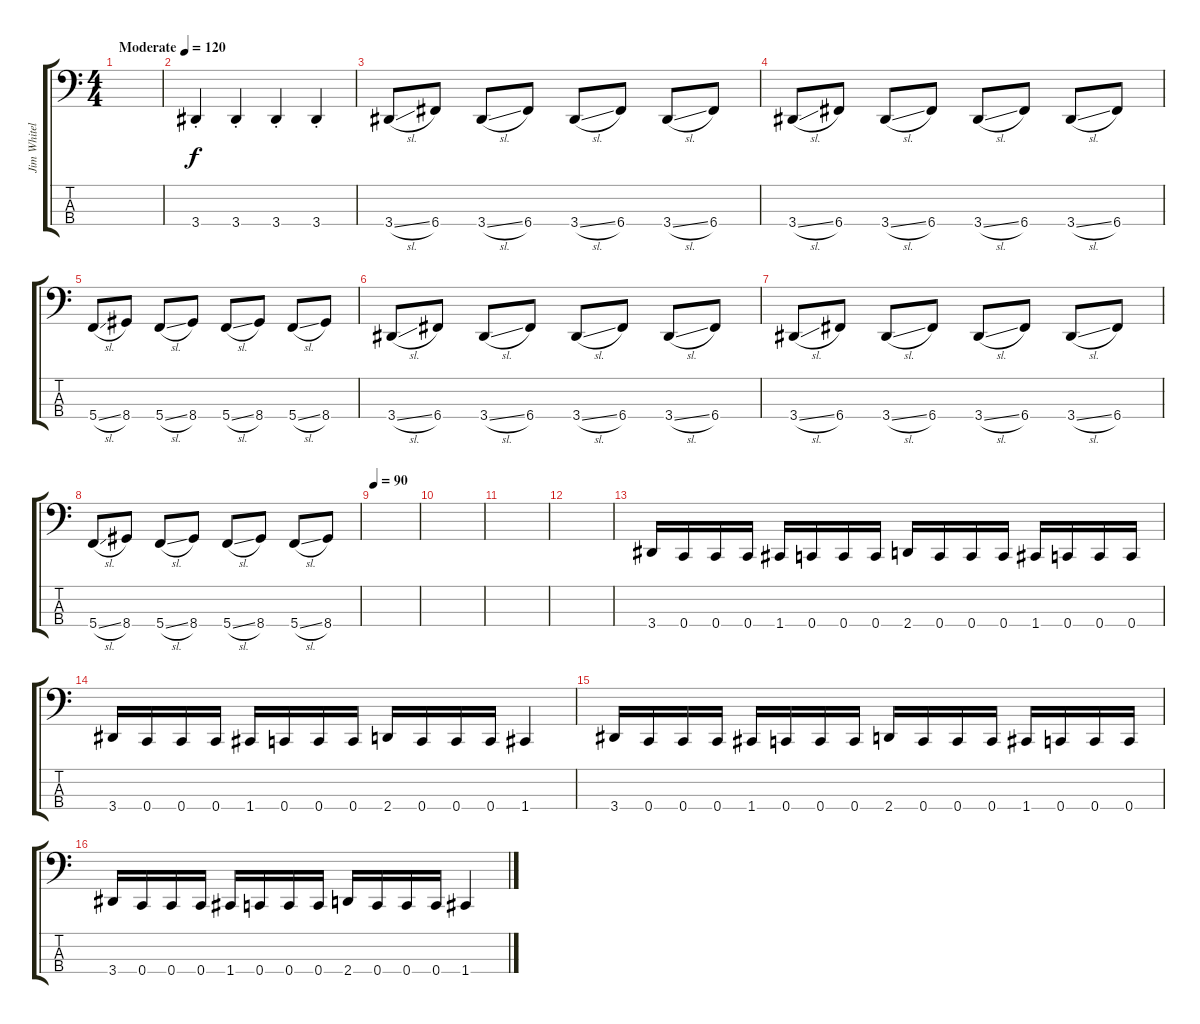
\track ("Jim Whitely" "Jim Whitel") {instrument electricbassfinger}
\staff {score tabs}
\tuning (Eb2 Bb1 F1 C1) {hide}
\ts (4 4)
\tempo (120 "Moderate")
\clef f4
\ks c
|
3.4{st}.4 3.4{st}.4 3.4{st}.4 3.4{st}.4 |
3.4{sl}.8 6.4.8 3.4{sl}.8 6.4.8 3.4{sl}.8 6.4.8 3.4{sl}.8 6.4.8 |
3.4{sl}.8 6.4.8 3.4{sl}.8 6.4.8 3.4{sl}.8 6.4.8 3.4{sl}.8 6.4.8 |
5.4{sl}.8 8.4.8 5.4{sl}.8 8.4.8 5.4{sl}.8 8.4.8 5.4{sl}.8 8.4.8 |
3.4{sl}.8 6.4.8 3.4{sl}.8 6.4.8 3.4{sl}.8 6.4.8 3.4{sl}.8 6.4.8 |
3.4{sl}.8 6.4.8 3.4{sl}.8 6.4.8 3.4{sl}.8 6.4.8 3.4{sl}.8 6.4.8 |
5.4{sl}.8 8.4.8 5.4{sl}.8 8.4.8 5.4{sl}.8 8.4.8 5.4{sl}.8 8.4.8 |
\tempo 90
|
|
|
|
3.4.16 0.4.16 0.4.16 0.4.16 1.4.16 0.4.16 0.4.16 0.4.16 2.4.16 0.4.16 0.4.16 0.4.16 1.4.16 0.4.16 0.4.16 0.4.16 |
3.4.16 0.4.16 0.4.16 0.4.16 1.4.16 0.4.16 0.4.16 0.4.16 2.4.16 0.4.16 0.4.16 0.4.16 1.4.4 |
3.4.16 0.4.16 0.4.16 0.4.16 1.4.16 0.4.16 0.4.16 0.4.16 2.4.16 0.4.16 0.4.16 0.4.16 1.4.16 0.4.16 0.4.16 0.4.16 |
3.4.16 0.4.16 0.4.16 0.4.16 1.4.16 0.4.16 0.4.16 0.4.16 2.4.16 0.4.16 0.4.16 0.4.16 1.4.4
